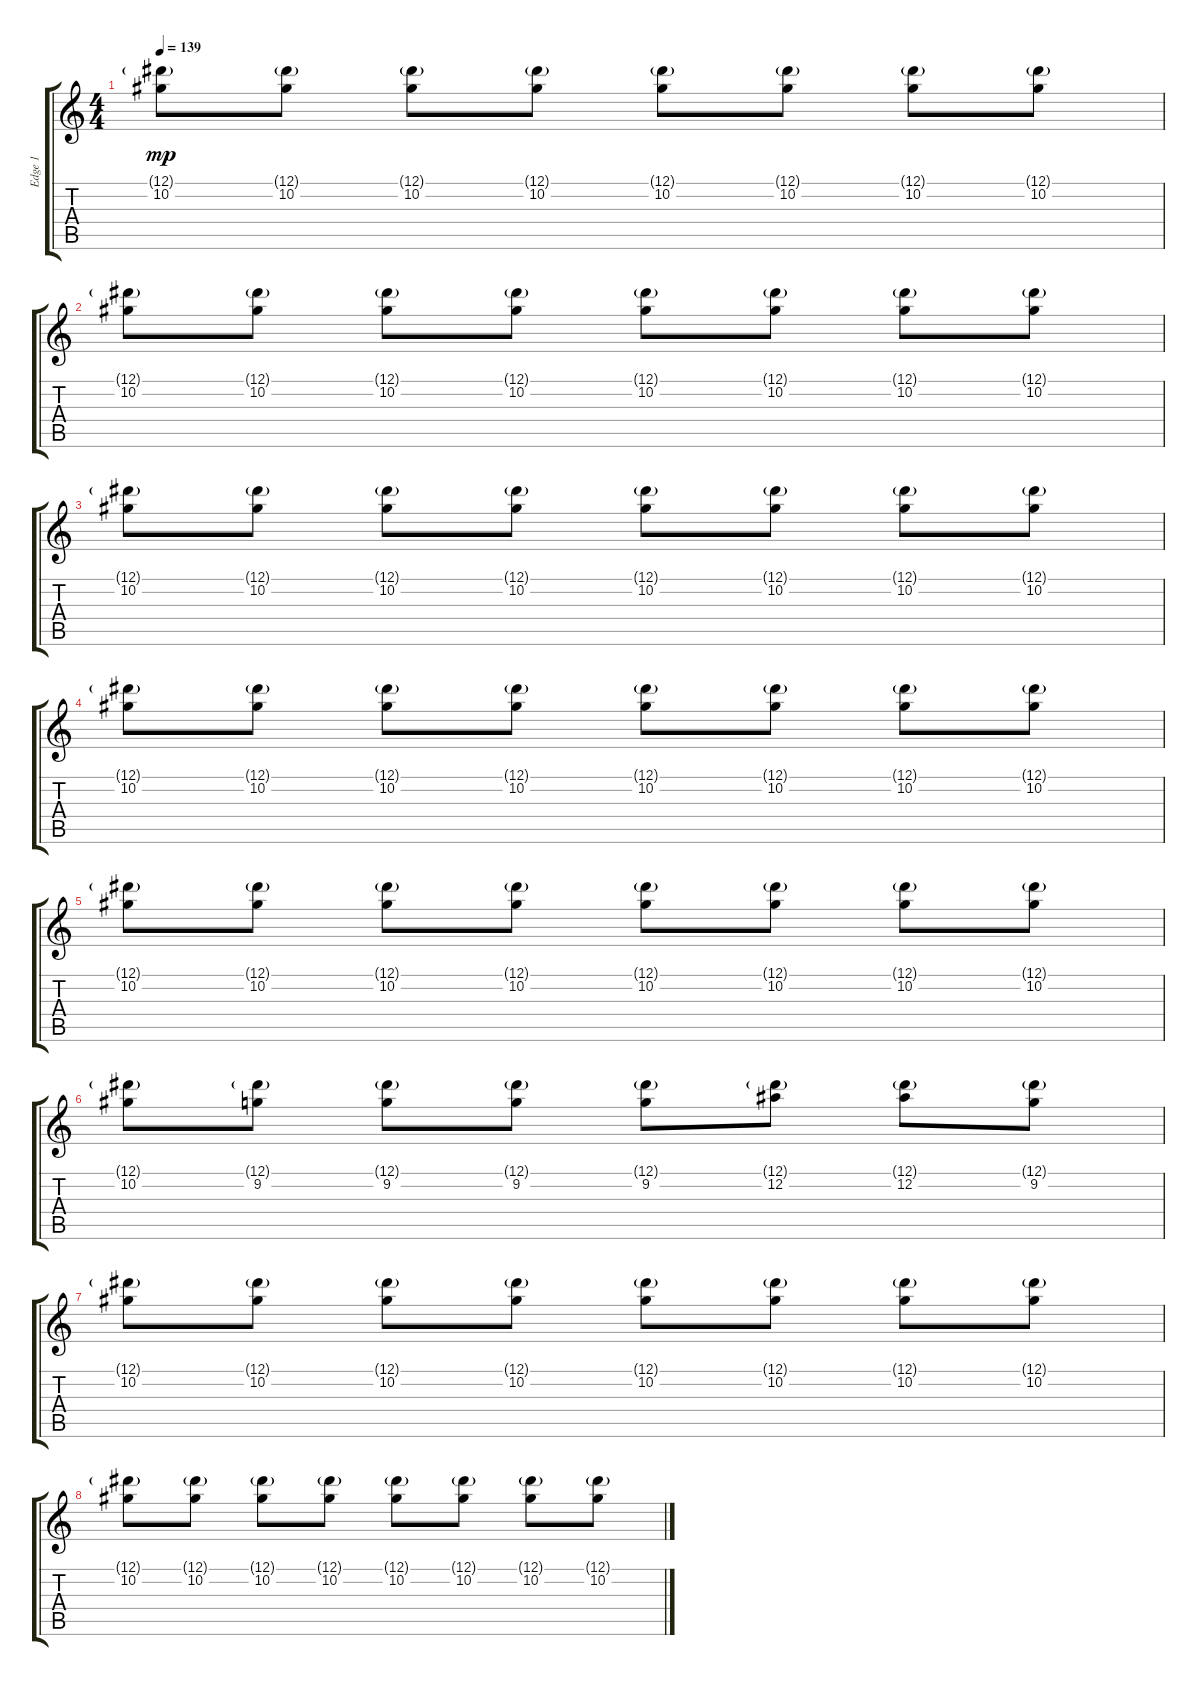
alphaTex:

\track ("Edge 1" "Edge 1") {instrument overdrivenguitar}
\staff {score tabs}
\tuning (Eb4 Bb3 Gb3 Db3 Ab2 Eb2) {hide}
\ts (4 4)
\tempo 139
\clef g2
\ks c
(12.1{g} 10.2).8{dy mp instrument overdrivenguitar} (12.1{g} 10.2).8 (12.1{g} 10.2).8 (12.1{g} 10.2).8 (12.1{g} 10.2).8 (12.1{g} 10.2).8 (12.1{g} 10.2).8 (12.1{g} 10.2).8 |
(12.1{g} 10.2).8 (12.1{g} 10.2).8 (12.1{g} 10.2).8 (12.1{g} 10.2).8 (12.1{g} 10.2).8 (12.1{g} 10.2).8 (12.1{g} 10.2).8 (12.1{g} 10.2).8 |
(12.1{g} 10.2).8 (12.1{g} 10.2).8 (12.1{g} 10.2).8 (12.1{g} 10.2).8 (12.1{g} 10.2).8 (12.1{g} 10.2).8 (12.1{g} 10.2).8 (12.1{g} 10.2).8 |
(12.1{g} 10.2).8 (12.1{g} 10.2).8 (12.1{g} 10.2).8 (12.1{g} 10.2).8 (12.1{g} 10.2).8 (12.1{g} 10.2).8 (12.1{g} 10.2).8 (12.1{g} 10.2).8 |
(12.1{g} 10.2).8 (12.1{g} 10.2).8 (12.1{g} 10.2).8 (12.1{g} 10.2).8 (12.1{g} 10.2).8 (12.1{g} 10.2).8 (12.1{g} 10.2).8 (12.1{g} 10.2).8 |
(12.1{g} 10.2).8 (12.1{g} 9.2).8 (12.1{g} 9.2).8 (12.1{g} 9.2).8 (12.1{g} 9.2).8 (12.1{g} 12.2).8 (12.1{g} 12.2).8 (12.1{g} 9.2).8 |
(12.1{g} 10.2).8 (12.1{g} 10.2).8 (12.1{g} 10.2).8 (12.1{g} 10.2).8 (12.1{g} 10.2).8 (12.1{g} 10.2).8 (12.1{g} 10.2).8 (12.1{g} 10.2).8 |
(12.1{g} 10.2).8 (12.1{g} 10.2).8 (12.1{g} 10.2).8 (12.1{g} 10.2).8 (12.1{g} 10.2).8 (12.1{g} 10.2).8 (12.1{g} 10.2).8 (12.1{g} 10.2).8
